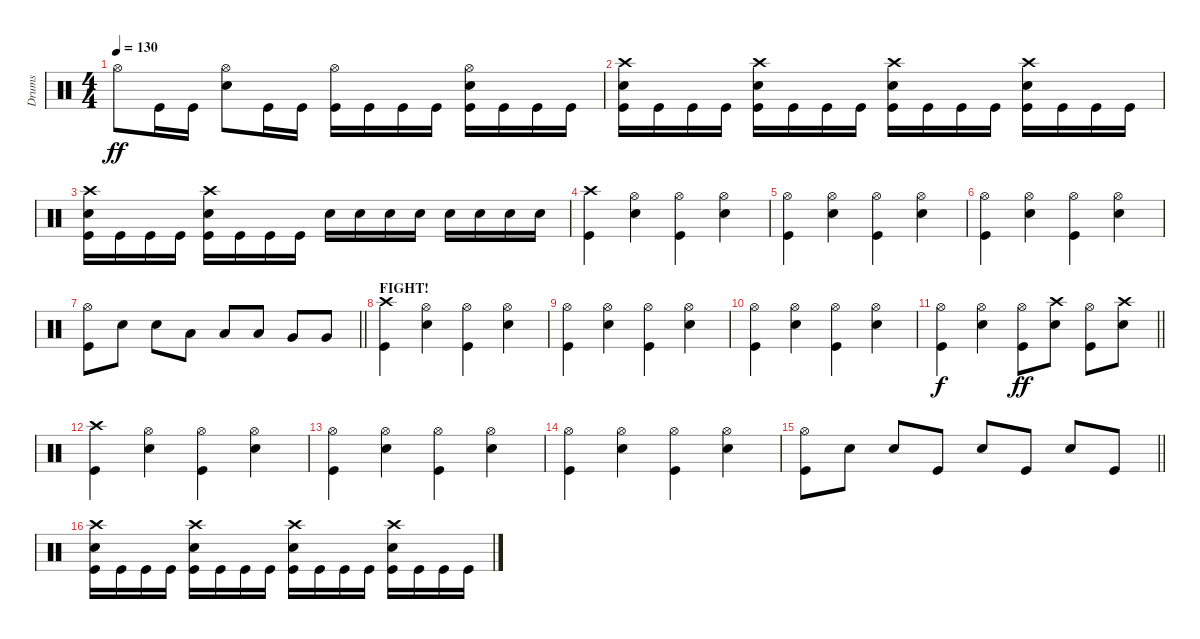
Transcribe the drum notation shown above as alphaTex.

\track ("Drums" "Drums") {instrument percussion}
\staff {score}
\articulation defaults
\ts (4 4)
\tempo 130
\clef neutral
\ks c "Hi-Hat (open)".8{dy ff} "Kick (hit)".16 "Kick (hit)".16
("Snare (hit) 2" "Hi-Hat (open)").8 "Kick (hit)".16 "Kick (hit)".16 ("Hi-Hat (open)" "Kick (hit)").16 "Kick (hit)".16 "Kick (hit)".16 "Kick (hit)".16 ("Hi-Hat (open)" "Snare (hit) 2" "Kick (hit)").16 "Kick (hit)".16 "Kick (hit)".16 "Kick (hit)".16 |
("Crash high (hit)" "Snare (hit) 2" "Kick (hit)").16 "Kick (hit)".16 "Kick (hit)".16 "Kick (hit)".16 ("Snare (hit) 2" "Crash high (hit)" "Kick (hit)").16 "Kick (hit)".16 "Kick (hit)".16 "Kick (hit)".16 ("Crash high (hit)" "Snare (hit) 2" "Kick (hit)").16 "Kick (hit)".16 "Kick (hit)".16 "Kick (hit)".16 ("Crash high (hit)" "Snare (hit) 2" "Kick (hit)").16 "Kick (hit)".16 "Kick (hit)".16 "Kick (hit)".16 |
("Snare (hit) 2" "Crash high (hit)" "Kick (hit)").16 "Kick (hit)".16 "Kick (hit)".16 "Kick (hit)".16 ("Crash high (hit)" "Snare (hit) 2" "Kick (hit)").16 "Kick (hit)".16 "Kick (hit)".16 "Kick (hit)".16 "Snare (hit) 2".16 "Snare (hit) 2".16 "Snare (hit) 2".16 "Snare (hit) 2".16 "Snare (hit) 2".16 "Snare (hit) 2".16 "Snare (hit) 2".16 "Snare (hit) 2".16 |
("Crash high (hit)" "Kick (hit)").4 ("Snare (hit) 2" "Hi-Hat (open)").4 ("Hi-Hat (open)" "Kick (hit)").4 ("Snare (hit) 2" "Hi-Hat (open)").4 |
("Hi-Hat (open)" "Kick (hit)").4 ("Snare (hit) 2" "Hi-Hat (open)").4 ("Kick (hit)" "Hi-Hat (open)").4 ("Hi-Hat (open)" "Snare (hit) 2").4 |
("Kick (hit)" "Hi-Hat (open)").4 ("Hi-Hat (open)" "Snare (hit) 2").4 ("Kick (hit)" "Hi-Hat (open)").4 ("Hi-Hat (open)" "Snare (hit) 2").4 |
\barLineRight lightlight
("Hi-Hat (open)" "Kick (hit)").8 "Snare (hit) 2".8 "Snare (hit) 2".8 "Low Tom (hit)".8 "Low Tom (hit)".8 "Low Tom (hit)".8 "Very Low Tom (hit)".8 "Very Low Tom (hit)".8 |
\section ("" "FIGHT!")
("Crash high (hit)" "Kick (hit)").4 ("Snare (hit) 2" "Hi-Hat (open)").4 ("Hi-Hat (open)" "Kick (hit)").4 ("Snare (hit) 2" "Hi-Hat (open)").4 |
("Hi-Hat (open)" "Kick (hit)").4 ("Snare (hit) 2" "Hi-Hat (open)").4 ("Kick (hit)" "Hi-Hat (open)").4 ("Hi-Hat (open)" "Snare (hit) 2").4 |
("Kick (hit)" "Hi-Hat (open)").4 ("Hi-Hat (open)" "Snare (hit) 2").4 ("Kick (hit)" "Hi-Hat (open)").4 ("Hi-Hat (open)" "Snare (hit) 2").4 |
\barLineRight lightlight
("Hi-Hat (open)" "Kick (hit)").4{dy f} ("Snare (hit) 2" "Hi-Hat (open)").4 ("Hi-Hat (open)" "Kick (hit)").8{dy ff} ("Crash high (hit)" "Snare (hit) 2").8 ("Hi-Hat (open)" "Kick (hit)").8 ("Crash high (hit)" "Snare (hit) 2").8 |
("Crash high (hit)" "Kick (hit)").4 ("Snare (hit) 2" "Hi-Hat (open)").4 ("Hi-Hat (open)" "Kick (hit)").4 ("Snare (hit) 2" "Hi-Hat (open)").4 |
("Hi-Hat (open)" "Kick (hit)").4 ("Snare (hit) 2" "Hi-Hat (open)").4 ("Kick (hit)" "Hi-Hat (open)").4 ("Hi-Hat (open)" "Snare (hit) 2").4 |
("Kick (hit)" "Hi-Hat (open)").4 ("Hi-Hat (open)" "Snare (hit) 2").4 ("Kick (hit)" "Hi-Hat (open)").4 ("Hi-Hat (open)" "Snare (hit) 2").4 |
\barLineRight lightlight
("Hi-Hat (open)" "Kick (hit)").8 "Snare (hit) 2".8 "Snare (hit) 2".8 "Kick (hit)".8 "Snare (hit) 2".8 "Kick (hit)".8 "Snare (hit) 2".8 "Kick (hit)".8 |
("Crash high (hit)" "Snare (hit) 2" "Kick (hit)").16 "Kick (hit)".16 "Kick (hit)".16 "Kick (hit)".16 ("Snare (hit) 2" "Crash high (hit)" "Kick (hit)").16 "Kick (hit)".16 "Kick (hit)".16 "Kick (hit)".16 ("Crash high (hit)" "Snare (hit) 2" "Kick (hit)").16 "Kick (hit)".16 "Kick (hit)".16 "Kick (hit)".16 ("Crash high (hit)" "Snare (hit) 2" "Kick (hit)").16 "Kick (hit)".16 "Kick (hit)".16 "Kick (hit)".16
